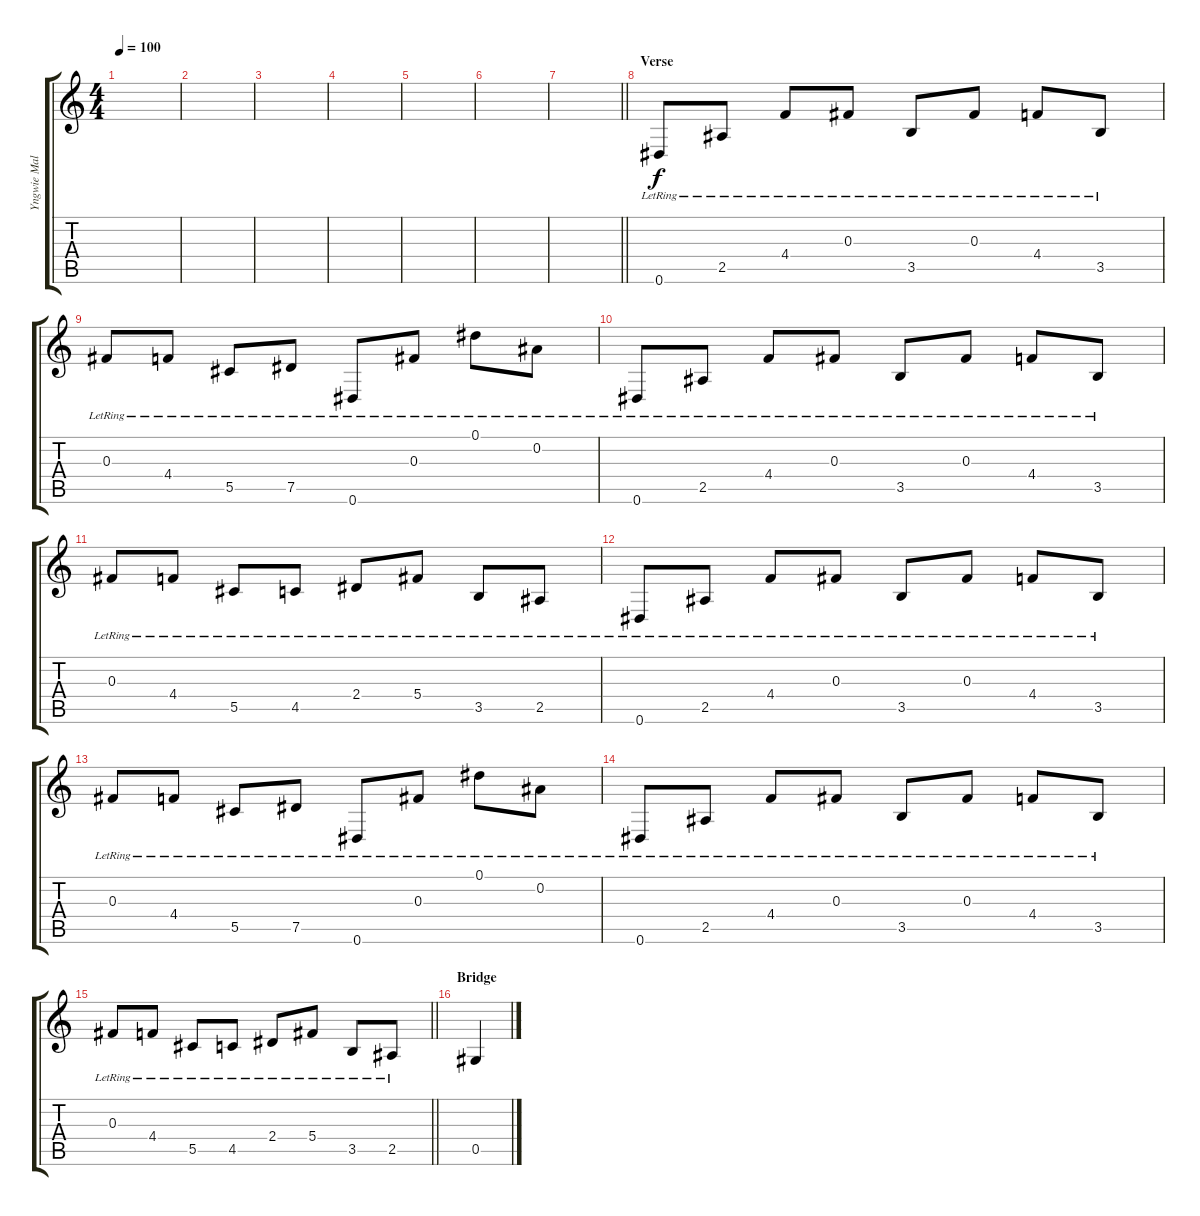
\track ("Yngwie Malmsteen" "Yngwie Mal") {instrument acousticguitarsteel}
\staff {score tabs}
\tuning (Eb4 Bb3 Gb3 Db3 Ab2 Eb2) {hide}
\ts (4 4)
\tempo 100
\clef g2
\ks c
|
|
|
|
|
|
\barLineRight lightlight
|
\section ("" "Verse")
0.6{lr}.8 2.5{lr}.8 4.4{lr}.8 0.3{lr}.8 3.5{lr}.8 0.3{lr}.8 4.4{lr}.8 3.5{lr}.8 |
0.3{lr}.8 4.4{lr}.8 5.5{lr}.8 7.5{lr}.8 0.6{lr}.8 0.3{lr}.8 0.1{lr}.8 0.2{lr}.8 |
0.6{lr}.8 2.5{lr}.8 4.4{lr}.8 0.3{lr}.8 3.5{lr}.8 0.3{lr}.8 4.4{lr}.8 3.5{lr}.8 |
0.3{lr}.8 4.4{lr}.8 5.5{lr}.8 4.5{lr}.8 2.4{lr}.8 5.4{lr}.8 3.5{lr}.8 2.5{lr}.8 |
0.6{lr}.8 2.5{lr}.8 4.4{lr}.8 0.3{lr}.8 3.5{lr}.8 0.3{lr}.8 4.4{lr}.8 3.5{lr}.8 |
0.3{lr}.8 4.4{lr}.8 5.5{lr}.8 7.5{lr}.8 0.6{lr}.8 0.3{lr}.8 0.1{lr}.8 0.2{lr}.8 |
0.6{lr}.8 2.5{lr}.8 4.4{lr}.8 0.3{lr}.8 3.5{lr}.8 0.3{lr}.8 4.4{lr}.8 3.5{lr}.8 |
\barLineRight lightlight
0.3{lr}.8 4.4{lr}.8 5.5{lr}.8 4.5{lr}.8 2.4{lr}.8 5.4{lr}.8 3.5{lr}.8 2.5{lr}.8 |
\section ("" "Bridge")
0.5.4
